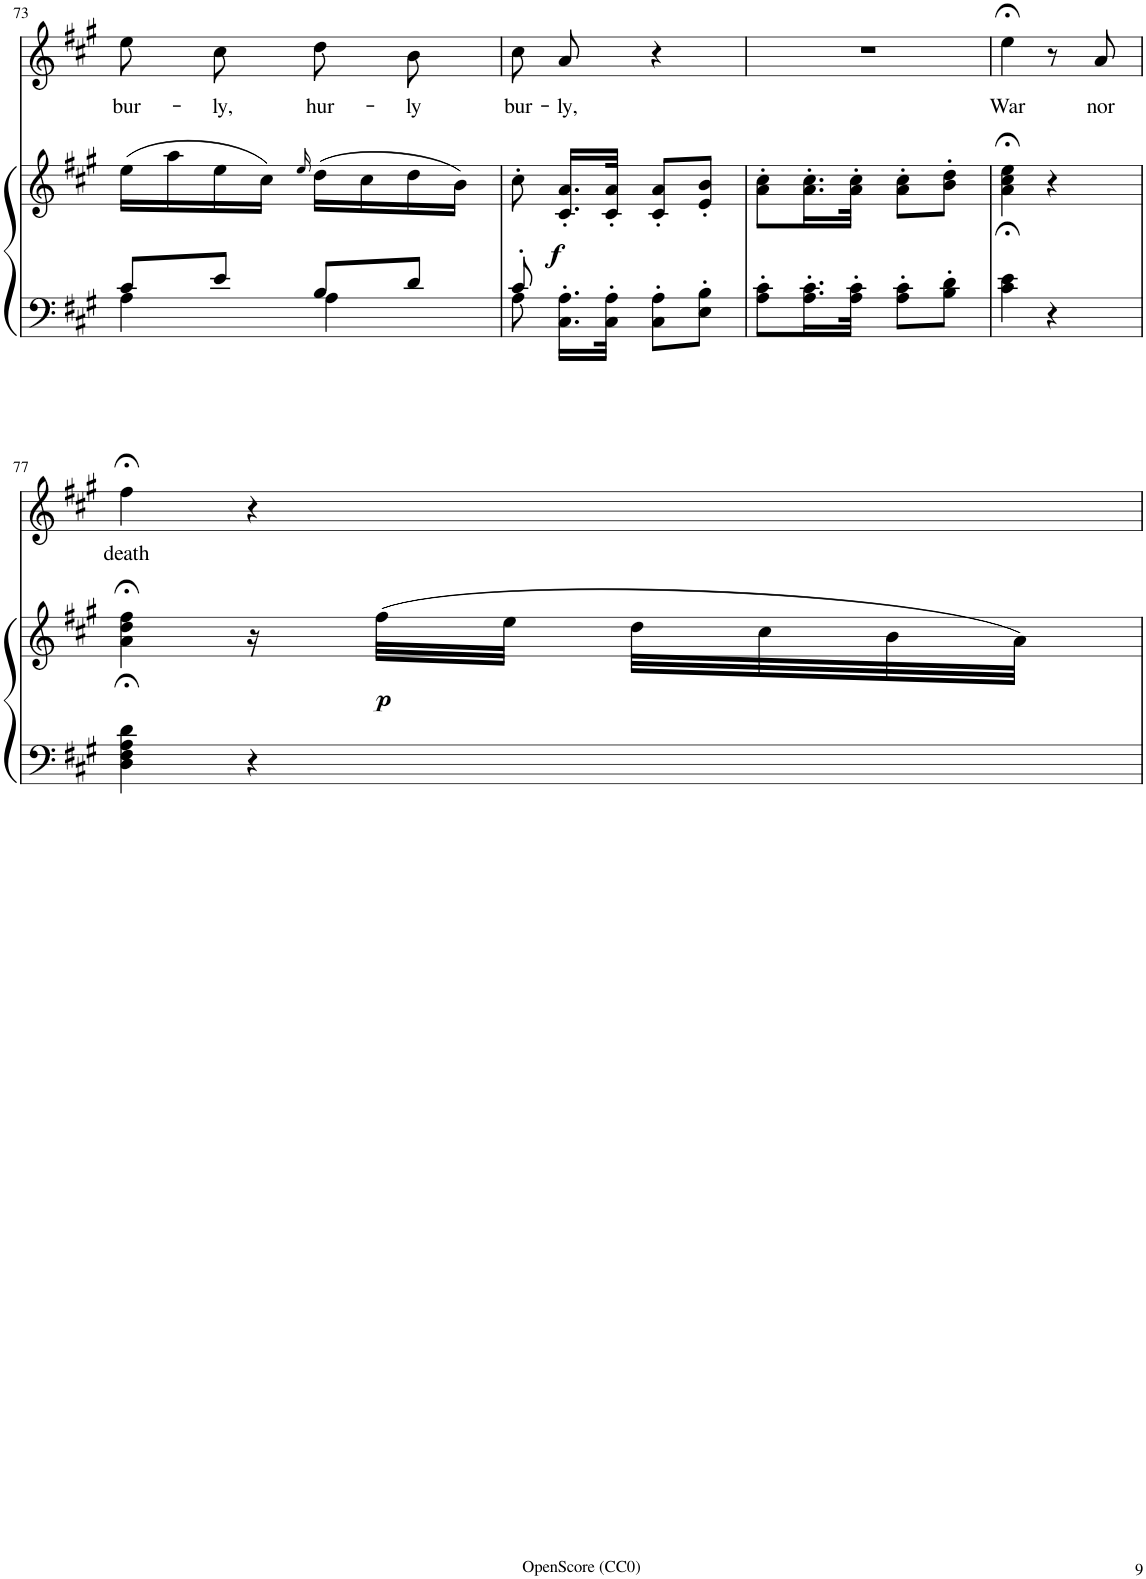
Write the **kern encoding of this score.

**kern	**kern	**dynam	**kern	**text
*part2	*part2	*part2	*part1	*part1
*staff3	*staff2	*staff2/3	*staff1	*staff1
*I"Piano	*	*	*I"Voice	*
*I'Pno	*	*	*	*
!!LO:PB:g=z
*clefF4	*clefG2	*	*clefG2	*
*k[f#c#g#]	*k[f#c#g#]	*	*k[f#c#g#]	*
*M2/4	*M2/4	*	*M2/4	*
=73	=73	=73	=73	=73
*^	*	*	*	*
!	!	!	!	!	!LO:LY:b
8c#/L	4A\	(16ee\LL	.	8ee\L	bur-
.	.	16aa\	.	.	.
!	!	!	!	!	!LO:LY:b
8e/J	.	16ee\	.	8cc#\J	-ly,
.	.	16cc#\JJ)	.	.	.
.	.	16qee/	.	.	.
!	!	!	!	!	!LO:LY:b
8B/L	4A\	(16dd\LL	.	8dd\L	hur-
.	.	16cc#\	.	.	.
!	!	!	!	!	!LO:LY:b
8d/J	.	16dd\	.	8b\J	-ly
.	.	16b\JJ)	.	.	.
=74	=74	=74	=74	=74	=74
!	!	!	!	!	!LO:LY:b
8c#'/	8A\	8cc#'\	.	8cc#\L	bur-
!	!	!	!LO:DY:b	!	!LO:LY:b
16.C#\' 16.A\'LL	4.ryy	16.c#/' 16.a/'LL	f	8a\J	-ly,
32C#\' 32A\'JJk	.	32c#/' 32a/'JJk	.	.	.
8C#\' 8A\'L	.	8c#/' 8a/'L	.	4r	.
8E\' 8B\'J	.	8e/' 8b/'J	.	.	.
*v	*v	*	*	*	*
=75	=75	=75	=75	=75
8A\' 8c#\'L	8a\' 8cc#\'L	.	2r	.
16.A\' 16.c#\'L	16.a\' 16.cc#\'L	.	.	.
32A\' 32c#\'JJk	32a\' 32cc#\'JJk	.	.	.
8A\' 8c#\'L	8a\' 8cc#\'L	.	.	.
8B\' 8d\'J	8b\' 8dd\'J	.	.	.
=76	=76	=76	=76	=76
!	!	!	!	!LO:LY:b
4c#\;< 4e\;<	4a\;< 4cc#\;< 4ee\;<	.	4ee;<\	War
4r	4r	.	8r	.
!	!	!	!	!LO:LY:b
.	.	.	8a/	nor
!!LO:LB:g=z
=77	=77	=77	=77	=77
!	!	!	!	!LO:LY:b
4D\;< 4F#\;< 4A\;< 4d\;<	4a\;< 4dd\;< 4ff#\;<	.	4ff#;<\	death
4r	16r	.	4r	.
!	!	!LO:DY:b	!	!
.	(32ff#\LLL	p	.	.
.	32ee\JJJ	.	.	.
.	32dd\LLL	.	.	.
.	32cc#\	.	.	.
.	32b\	.	.	.
.	32a\JJJ)	.	.	.
=	=	=	=	=
*-	*-	*-	*-	*-
